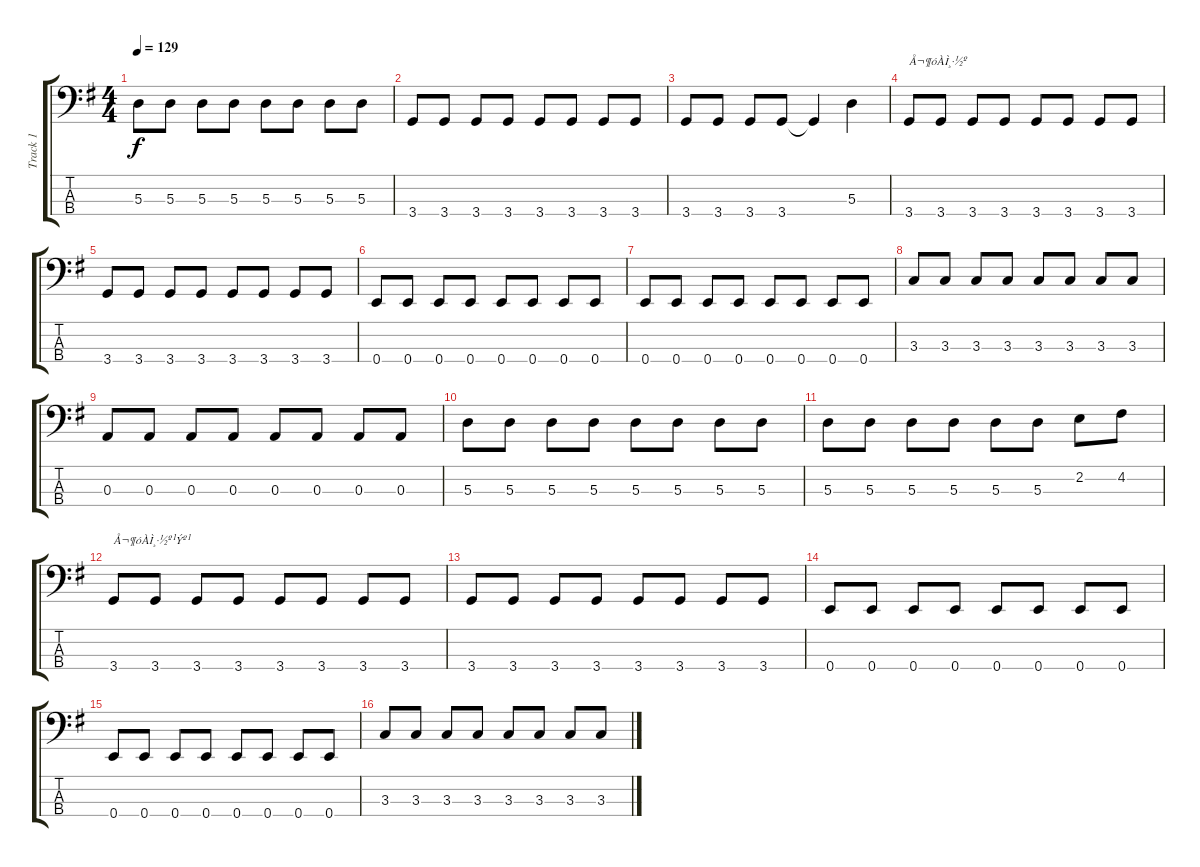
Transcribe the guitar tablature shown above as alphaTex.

\track ("Track 1" "Track 1") {instrument electricbassfinger}
\staff {score tabs}
\tuning (G2 D2 A1 E1) {hide}
\ts (4 4)
\tempo 129
\clef f4
\ks g
5.3.8{dy f} 5.3.8 5.3.8 5.3.8 5.3.8 5.3.8 5.3.8 5.3.8 |
3.4.8 3.4.8 3.4.8 3.4.8 3.4.8 3.4.8 3.4.8 3.4.8 |
3.4.8 3.4.8 3.4.8 3.4.8 3.4{t}.4 5.3.4 |
3.4.8{txt "Å¬¶óÀÌ¸·½º"} 3.4.8 3.4.8 3.4.8 3.4.8 3.4.8 3.4.8 3.4.8 |
3.4.8 3.4.8 3.4.8 3.4.8 3.4.8 3.4.8 3.4.8 3.4.8 |
0.4.8 0.4.8 0.4.8 0.4.8 0.4.8 0.4.8 0.4.8 0.4.8 |
0.4.8 0.4.8 0.4.8 0.4.8 0.4.8 0.4.8 0.4.8 0.4.8 |
3.3.8 3.3.8 3.3.8 3.3.8 3.3.8 3.3.8 3.3.8 3.3.8 |
0.3.8 0.3.8 0.3.8 0.3.8 0.3.8 0.3.8 0.3.8 0.3.8 |
5.3.8 5.3.8 5.3.8 5.3.8 5.3.8 5.3.8 5.3.8 5.3.8 |
5.3.8 5.3.8 5.3.8 5.3.8 5.3.8 5.3.8 2.2.8 4.2.8 |
3.4.8{txt "Å¬¶óÀÌ¸·½º¹Ýº¹"} 3.4.8 3.4.8 3.4.8 3.4.8 3.4.8 3.4.8 3.4.8 |
3.4.8 3.4.8 3.4.8 3.4.8 3.4.8 3.4.8 3.4.8 3.4.8 |
0.4.8 0.4.8 0.4.8 0.4.8 0.4.8 0.4.8 0.4.8 0.4.8 |
0.4.8 0.4.8 0.4.8 0.4.8 0.4.8 0.4.8 0.4.8 0.4.8 |
3.3.8 3.3.8 3.3.8 3.3.8 3.3.8 3.3.8 3.3.8 3.3.8
